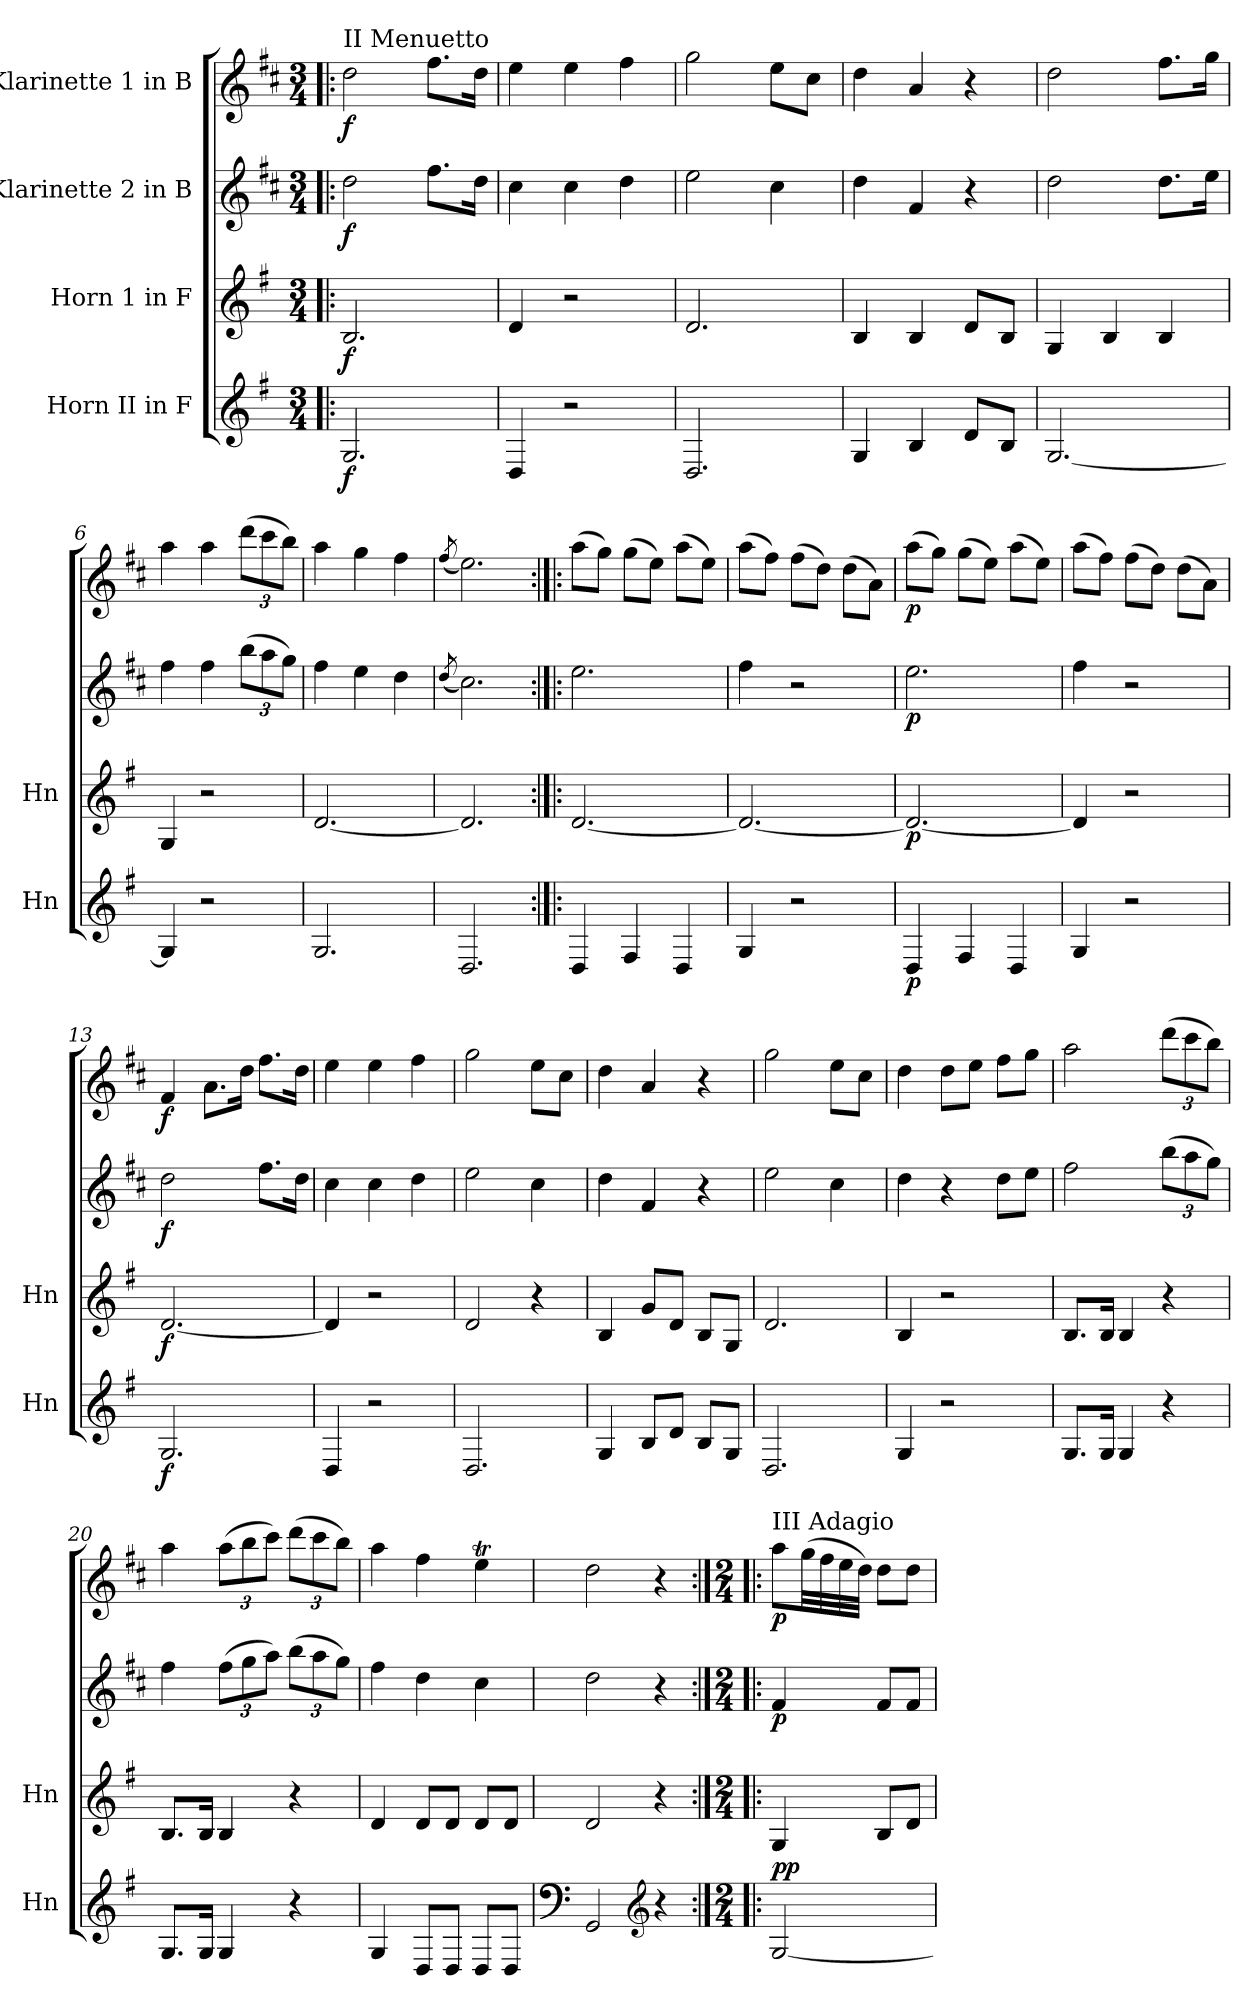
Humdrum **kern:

**kern	**dynam	**kern	**dynam	**kern	**dynam	**kern	**dynam
*part4	*part4	*part3	*part3	*part2	*part2	*part1	*part1
*staff4	*staff4	*staff3	*staff3	*staff2	*staff2	*staff1	*staff1
*I"Horn II in F	*	*I"Horn 1 in F	*	*I"Klarinette 2 in B	*	*I"Klarinette 1 in B	*
*I'Hn	*	*I'Hn	*	*	*	*	*
!!LO:PB:g=z
*clefG2	*	*clefG2	*	*clefG2	*	*clefG2	*
*ITrd4c7	*	*ITrd4c7	*	*ITrd1c2	*	*ITrd1c2	*
*k[]	*	*k[]	*	*k[]	*	*k[]	*
*M3/4	*	*M3/4	*	*M3/4	*	*M3/4	*
=1!|:	=1!|:	=1!|:	=1!|:	=1!|:	=1!|:	=1!|:	=1!|:
!	!	!	!	!	!	!LO:TX:t=II Menuetto	!
!	!LO:DY:b	!	!LO:DY:b	!	!LO:DY:b	!	!LO:DY:b
2.C/	f	2.E/	f	2cc\	f	2cc\	f
.	.	.	.	8.ee\L	.	8.ee\L	.
.	.	.	.	16cc\Jk	.	16cc\Jk	.
=2	=2	=2	=2	=2	=2	=2	=2
4GG/	.	4G/	.	4b\	.	4dd\	.
2r	.	2r	.	4b\	.	4dd\	.
.	.	.	.	4cc\	.	4ee\	.
=3	=3	=3	=3	=3	=3	=3	=3
2.GG/	.	2.G/	.	2dd\	.	2ff\	.
.	.	.	.	4b\	.	8dd\L	.
.	.	.	.	.	.	8b\J	.
=4	=4	=4	=4	=4	=4	=4	=4
4C/	.	4E/	.	4cc\	.	4cc\	.
4E/	.	4E/	.	4e/	.	4g/	.
8G/L	.	8G/L	.	4r	.	4r	.
8E/J	.	8E/J	.	.	.	.	.
=5	=5	=5	=5	=5	=5	=5	=5
[2.C/	.	4C/	.	2cc\	.	2cc\	.
.	.	4E/	.	.	.	.	.
.	.	4E/	.	8.cc\L	.	8.ee\L	.
.	.	.	.	16dd\Jk	.	16ff\Jk	.
=6	=6	=6	=6	=6	=6	=6	=6
4C/]	.	4C/	.	4ee\	.	4gg\	.
2r	.	2r	.	4ee\	.	4gg\	.
*	*	*	*	*Xbrackettup	*	*Xbrackettup	*
.	.	.	.	(>12aa\L	.	(>12ccc\L	.
.	.	.	.	12gg\	.	12bb\	.
.	.	.	.	12ff\J)	.	12aa\J)	.
=7	=7	=7	=7	=7	=7	=7	=7
2.C/	.	[2.G/	.	4ee\	.	4gg\	.
.	.	.	.	4dd\	.	4ff\	.
.	.	.	.	4cc\	.	4ee\	.
=8	=8	=8	=8	=8	=8	=8	=8
.	.	.	.	(<8qcc/	.	(<8qee/	.
2.GG/	.	2.G/]	.	2.b\)	.	2.dd\)	.
!!LO:LB:g=z
=9:|!|:	=9:|!|:	=9:|!|:	=9:|!|:	=9:|!|:	=9:|!|:	=9:|!|:	=9:|!|:
4GG/	.	[2.G/	.	2.dd\	.	(>8gg\L	.
.	.	.	.	.	.	8ff\J)	.
4BB/	.	.	.	.	.	(>8ff\L	.
.	.	.	.	.	.	8dd\J)	.
4GG/	.	.	.	.	.	(>8gg\L	.
.	.	.	.	.	.	8dd\J)	.
=10	=10	=10	=10	=10	=10	=10	=10
4C/	.	2.G/_	.	4ee\	.	(>8gg\L	.
.	.	.	.	.	.	8ee\J)	.
2r	.	.	.	2r	.	(>8ee\L	.
.	.	.	.	.	.	8cc\J)	.
.	.	.	.	.	.	(>8cc\L	.
.	.	.	.	.	.	8g\J)	.
=11	=11	=11	=11	=11	=11	=11	=11
!	!LO:DY:b	!	!LO:DY:b	!	!LO:DY:b	!	!LO:DY:b
4GG/	p	2.G/_	p	2.dd\	p	(>8gg\L	p
.	.	.	.	.	.	8ff\J)	.
4BB/	.	.	.	.	.	(>8ff\L	.
.	.	.	.	.	.	8dd\J)	.
4GG/	.	.	.	.	.	(>8gg\L	.
.	.	.	.	.	.	8dd\J)	.
=12	=12	=12	=12	=12	=12	=12	=12
4C/	.	4G/]	.	4ee\	.	(>8gg\L	.
.	.	.	.	.	.	8ee\J)	.
2r	.	2r	.	2r	.	(>8ee\L	.
.	.	.	.	.	.	8cc\J)	.
.	.	.	.	.	.	(>8cc\L	.
.	.	.	.	.	.	8g\J)	.
=13	=13	=13	=13	=13	=13	=13	=13
!	!LO:DY:b	!	!LO:DY:b	!	!LO:DY:b	!	!LO:DY:b
2.C/	f	[2.G/	f	2cc\	f	4e/	f
.	.	.	.	.	.	8.g\L	.
.	.	.	.	.	.	16cc\Jk	.
.	.	.	.	8.ee\L	.	8.ee\L	.
.	.	.	.	16cc\Jk	.	16cc\Jk	.
=14	=14	=14	=14	=14	=14	=14	=14
4GG/	.	4G/]	.	4b\	.	4dd\	.
2r	.	2r	.	4b\	.	4dd\	.
.	.	.	.	4cc\	.	4ee\	.
=15	=15	=15	=15	=15	=15	=15	=15
2.GG/	.	2G/	.	2dd\	.	2ff\	.
.	.	4r	.	4b\	.	8dd\L	.
.	.	.	.	.	.	8b\J	.
=16	=16	=16	=16	=16	=16	=16	=16
4C/	.	4E/	.	4cc\	.	4cc\	.
8E/L	.	8c/L	.	4e/	.	4g/	.
8G/J	.	8G/J	.	.	.	.	.
8E/L	.	8E/L	.	4r	.	4r	.
8C/J	.	8C/J	.	.	.	.	.
!!LO:LB:g=z
=17	=17	=17	=17	=17	=17	=17	=17
2.GG/	.	2.G/	.	2dd\	.	2ff\	.
.	.	.	.	4b\	.	8dd\L	.
.	.	.	.	.	.	8b\J	.
=18	=18	=18	=18	=18	=18	=18	=18
4C/	.	4E/	.	4cc\	.	4cc\	.
2r	.	2r	.	4r	.	8cc\L	.
.	.	.	.	.	.	8dd\J	.
.	.	.	.	8cc\L	.	8ee\L	.
.	.	.	.	8dd\J	.	8ff\J	.
=19	=19	=19	=19	=19	=19	=19	=19
8.C/L	.	8.E/L	.	2ee\	.	2gg\	.
16C/Jk	.	16E/Jk	.	.	.	.	.
4C/	.	4E/	.	.	.	.	.
4r	.	4r	.	(>12aa\L	.	(>12ccc\L	.
.	.	.	.	12gg\	.	12bb\	.
.	.	.	.	12ff\J)	.	12aa\J)	.
=20	=20	=20	=20	=20	=20	=20	=20
8.C/L	.	8.E/L	.	4ee\	.	4gg\	.
16C/Jk	.	16E/Jk	.	.	.	.	.
4C/	.	4E/	.	(>12ee\L	.	(>12gg\L	.
.	.	.	.	12ff\	.	12aa\	.
.	.	.	.	12gg\J)	.	12bb\J)	.
4r	.	4r	.	(>12aa\L	.	(>12ccc\L	.
.	.	.	.	12gg\	.	12bb\	.
.	.	.	.	12ff\J)	.	12aa\J)	.
=21	=21	=21	=21	=21	=21	=21	=21
4C/	.	4G/	.	4ee\	.	4gg\	.
8GG/L	.	8G/L	.	4cc\	.	4ee\	.
8GG/J	.	8G/J	.	.	.	.	.
8GG/L	.	8G/L	.	4b\	.	4ddT\	.
8GG/J	.	8G/J	.	.	.	.	.
=22	=22	=22	=22	=22	=22	=22	=22
*clefF4	*	*	*	*	*	*	*
2CC/	.	2G/	.	2cc\	.	2cc\	.
*clefG2	*	*	*	*	*	*	*
4r	.	4r	.	4r	.	4r	.
!!LO:PB:g=z
=1:|!|:	=1:|!|:	=1:|!|:	=1:|!|:	=1:|!|:	=1:|!|:	=1:|!|:	=1:|!|:
*M2/4	*	*M2/4	*	*M2/4	*	*M2/4	*
*	*	*	*	*	*	*MM30	*
!	!	!	!	!	!	!LO:TX:t=III Adagio	!
!	!LO:DY:b	!	!	!	!	!	!
!	!LO:DY:n=1:a	!	!	!	!LO:DY:b	!	!LO:DY:b
[2C/	p p	4C/	.	4e/	p	8gg\L	p
.	.	.	.	.	.	(>32ff\LL	.
.	.	.	.	.	.	32ee\	.
.	.	.	.	.	.	32dd\	.
.	.	.	.	.	.	32cc\JJJ)	.
.	.	8E/L	.	8e/L	.	8cc\L	.
.	.	8G/J	.	8e/J	.	8cc\J	.
=	=	=	=	=	=	=	=
*-	*-	*-	*-	*-	*-	*-	*-
